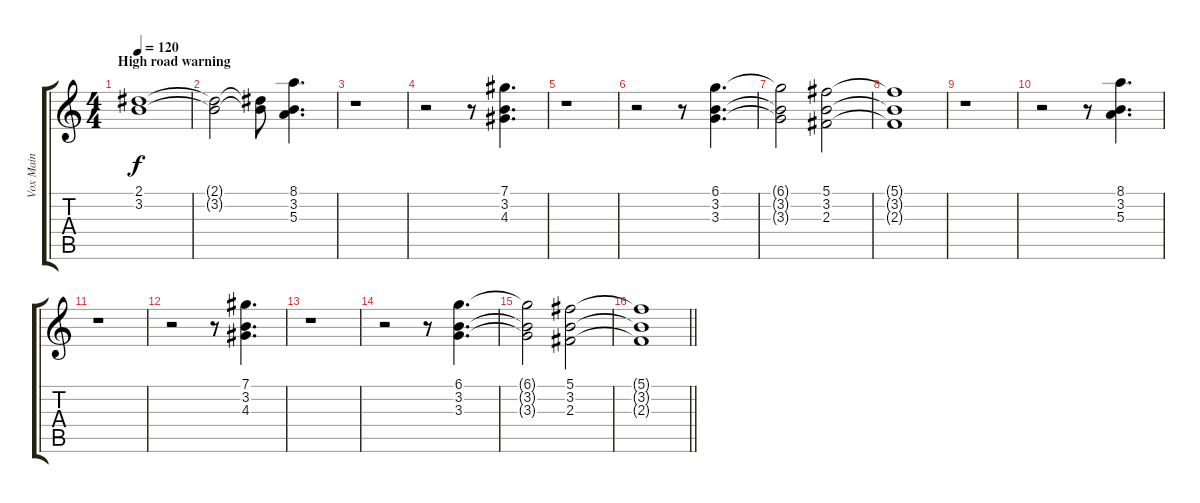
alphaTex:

\track ("Vox Main" "Vox Main") {instrument electricbasspick}
\staff {score tabs}
\tuning (Db4 Ab3 E3 B2 Gb2 B1) {hide}
\ts (4 4)
\section ("" "High road warning")
\tempo 120
\clef g2
\ks c
(2.1{t} 3.2{t}).1{dy f} |
(2.1{t} 3.2{t}).2 (2.1{t} 3.2{t}).8 (8.1 3.2 5.3).4{d} |
r.1 |
r.2 r.8 (7.1 3.2 4.3).4{d} |
r.1 |
r.2 r.8 (6.1 3.2 3.3).4{d} |
(6.1{t} 3.2{t} 3.3{t}).2 (5.1 3.2 2.3).2 |
(5.1{t} 3.2{t} 2.3{t}).1 |
r.1 |
r.2 r.8 (8.1 3.2 5.3).4{d} |
r.1 |
r.2 r.8 (7.1 3.2 4.3).4{d} |
r.1 |
r.2 r.8 (6.1 3.2 3.3).4{d} |
(6.1{t} 3.2{t} 3.3{t}).2 (5.1 3.2 2.3).2 |
\barLineRight lightlight
(5.1{t} 3.2{t} 2.3{t}).1
